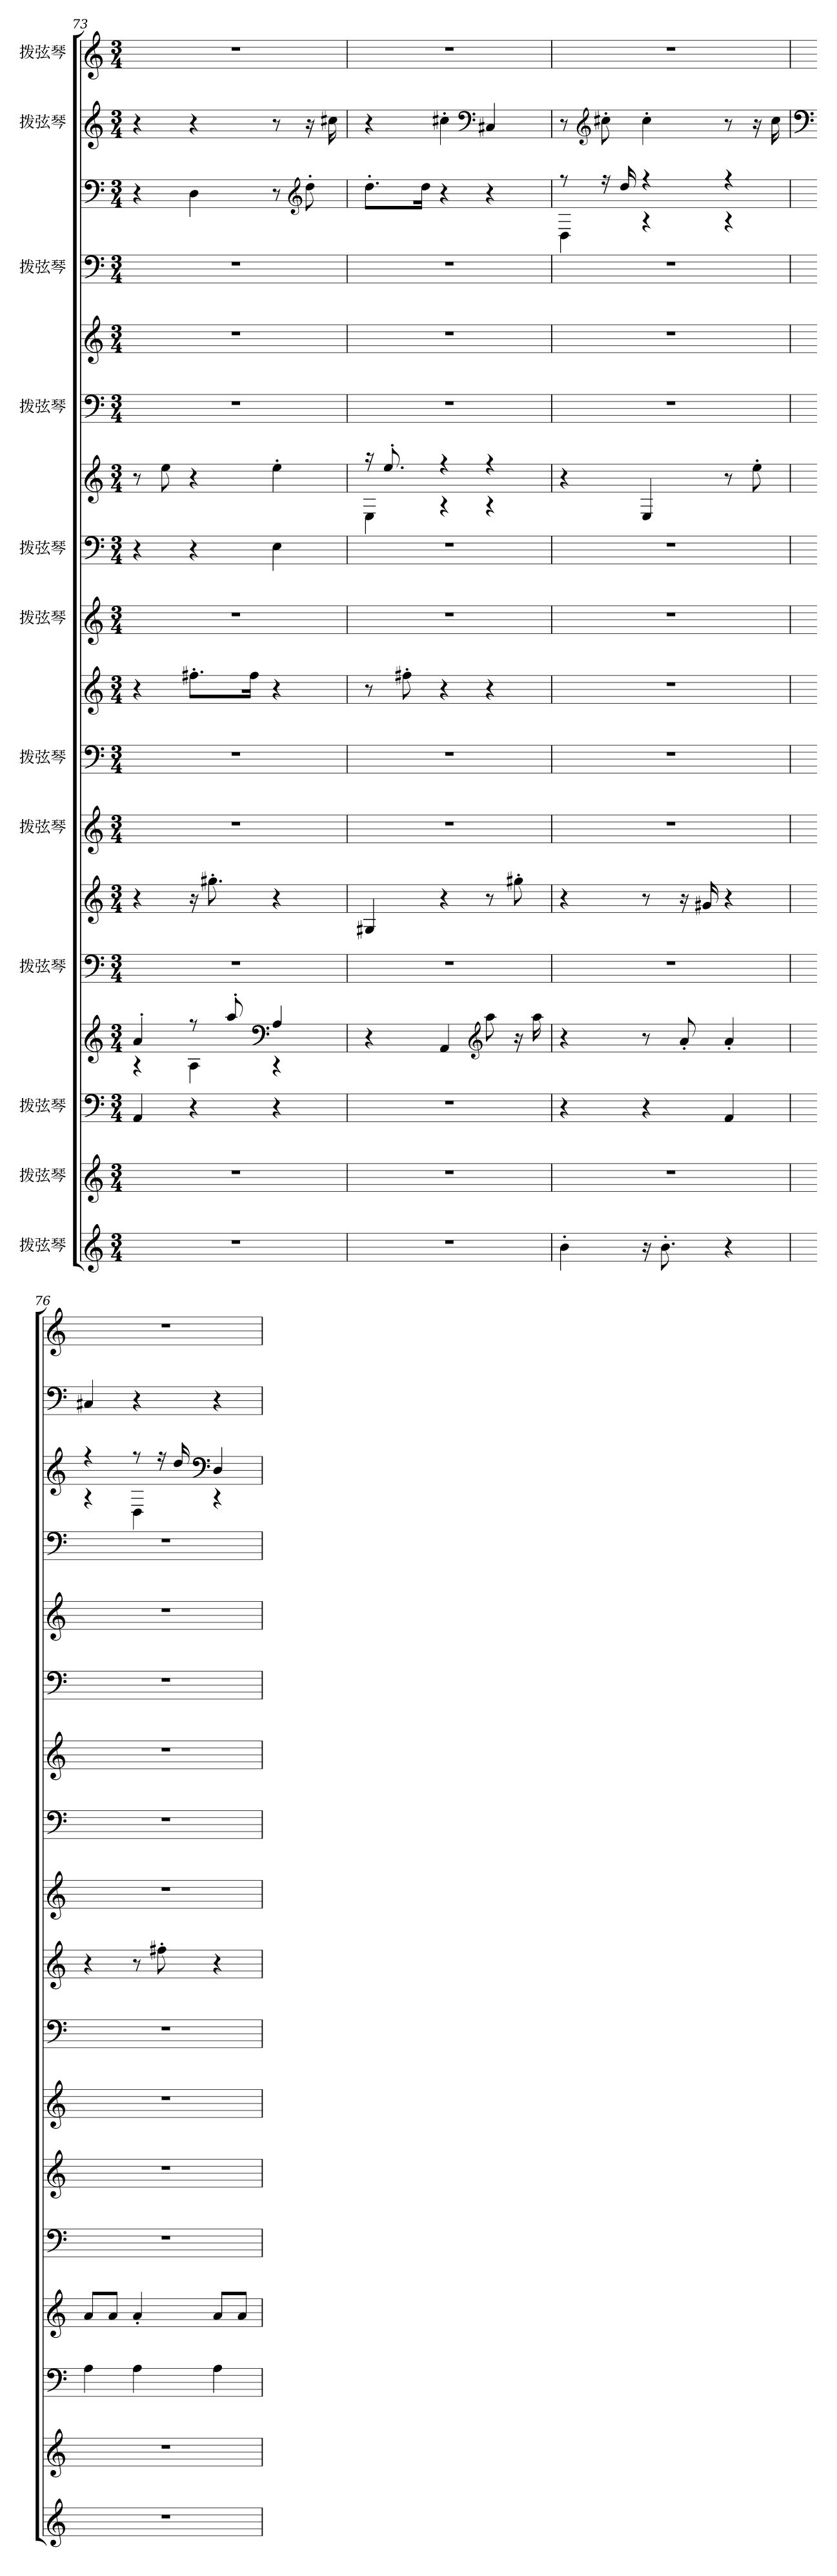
**kern	**kern	**kern	**kern	**kern	**kern	**kern	**kern	**kern	**kern	**kern	**kern	**kern	**kern	**kern	**kern	**kern	**kern
*part12	*part11	*part10	*part10	*part9	*part9	*part8	*part7	*part7	*part6	*part5	*part5	*part4	*part4	*part3	*part3	*part2	*part1
*staff18	*staff17	*staff16	*staff15	*staff14	*staff13	*staff12	*staff11	*staff10	*staff9	*staff8	*staff7	*staff6	*staff5	*staff4	*staff3	*staff2	*staff1
*I"拨弦琴	*I"拨弦琴	*I"拨弦琴	*	*I"拨弦琴	*	*I"拨弦琴	*I"拨弦琴	*	*I"拨弦琴	*I"拨弦琴	*	*I"拨弦琴	*	*I"拨弦琴	*	*I"拨弦琴	*I"拨弦琴
*clefG2	*clefG2	*clefF4	*clefG2	*clefF4	*clefG2	*clefG2	*clefF4	*clefG2	*clefG2	*clefF4	*clefG2	*clefF4	*clefG2	*clefF4	*clefF4	*clefG2	*clefG2
*k[]	*k[]	*k[]	*k[]	*k[]	*k[]	*k[]	*k[]	*k[]	*k[]	*k[]	*k[]	*k[]	*k[]	*k[]	*k[]	*k[]	*k[]
*M3/4	*M3/4	*M3/4	*M3/4	*M3/4	*M3/4	*M3/4	*M3/4	*M3/4	*M3/4	*M3/4	*M3/4	*M3/4	*M3/4	*M3/4	*M3/4	*M3/4	*M3/4
=73	=73	=73	=73	=73	=73	=73	=73	=73	=73	=73	=73	=73	=73	=73	=73	=73	=73
*	*	*	*^	*	*	*	*	*	*	*	*	*	*	*	*	*	*
2.r	2.r	4AA/	4a'/	4r	2.r	4r	2.r	2.r	4r	2.r	4r	8r	2.r	2.r	2.r	4r	4r	2.r
.	.	.	.	.	.	.	.	.	.	.	.	8ee\	.	.	.	.	.	.
.	.	4r	8r	4A\	.	16r	.	.	8.ff#X'\L	.	4r	4r	.	.	.	4D\	4r	.
.	.	.	.	.	.	8.gg#X'\	.	.	.	.	.	.	.	.	.	.	.	.
.	.	.	8aa'/	.	.	.	.	.	.	.	.	.	.	.	.	.	.	.
.	.	.	.	.	.	.	.	.	16ff#\Jk	.	.	.	.	.	.	.	.	.
*	*	*	*clefF4	*	*	*	*	*	*	*	*	*	*	*	*	*	*	*
.	.	4r	4A/	4r	.	4r	.	.	4r	.	4E\	4ee'\	.	.	.	8r	8r	.
*	*	*	*	*	*	*	*	*	*	*	*	*	*	*	*	*clefG2	*	*
.	.	.	.	.	.	.	.	.	.	.	.	.	.	.	.	8dd'\	16r	.
.	.	.	.	.	.	.	.	.	.	.	.	.	.	.	.	.	16cc#X\	.
*	*	*	*v	*v	*	*	*	*	*	*	*	*	*	*	*	*	*	*
=74	=74	=74	=74	=74	=74	=74	=74	=74	=74	=74	=74	=74	=74	=74	=74	=74	=74
*	*	*	*	*	*	*	*	*	*	*	*^	*	*	*	*	*	*
2.r	2.r	2.r	4r	2.r	4G#X/	2.r	2.r	8r	2.r	2.r	16r	4E\	2.r	2.r	2.r	8.dd'\L	4r	2.r
.	.	.	.	.	.	.	.	.	.	.	8.ee'/	.	.	.	.	.	.	.
.	.	.	.	.	.	.	.	8ff#X'\	.	.	.	.	.	.	.	.	.	.
.	.	.	.	.	.	.	.	.	.	.	.	.	.	.	.	16dd\Jk	.	.
.	.	.	4AA/	.	4r	.	.	4r	.	.	4r	4r	.	.	.	4r	4cc#X'\	.
*	*	*	*clefG2	*	*	*	*	*	*	*	*	*	*	*	*	*	*clefF4	*
.	.	.	8aa\	.	8r	.	.	4r	.	.	4r	4r	.	.	.	4r	4C#X/	.
.	.	.	16r	.	8gg#X'\	.	.	.	.	.	.	.	.	.	.	.	.	.
.	.	.	16aa\	.	.	.	.	.	.	.	.	.	.	.	.	.	.	.
*	*	*	*	*	*	*	*	*	*	*	*v	*v	*	*	*	*	*	*
!!LO:PB:g=z
=75	=75	=75	=75	=75	=75	=75	=75	=75	=75	=75	=75	=75	=75	=75	=75	=75	=75
*	*	*	*	*	*	*	*	*	*	*	*	*	*	*	*^	*	*
4b'\	2.r	4r	4r	2.r	4r	2.r	2.r	2.r	2.r	2.r	4r	2.r	2.r	2.r	8r	4D\	8r	2.r
*	*	*	*	*	*	*	*	*	*	*	*	*	*	*	*	*	*clefG2	*
.	.	.	.	.	.	.	.	.	.	.	.	.	.	.	16r	.	8cc#X'\	.
.	.	.	.	.	.	.	.	.	.	.	.	.	.	.	16dd/	.	.	.
16r	.	4r	8r	.	8r	.	.	.	.	.	4E/	.	.	.	4r	4r	4cc#'\	.
8.b'\	.	.	.	.	.	.	.	.	.	.	.	.	.	.	.	.	.	.
.	.	.	8a'/	.	16r	.	.	.	.	.	.	.	.	.	.	.	.	.
.	.	.	.	.	16g#X/	.	.	.	.	.	.	.	.	.	.	.	.	.
4r	.	4AA/	4a'/	.	4r	.	.	.	.	.	8r	.	.	.	4r	4r	8r	.
.	.	.	.	.	.	.	.	.	.	.	8ee'\	.	.	.	.	.	16r	.
.	.	.	.	.	.	.	.	.	.	.	.	.	.	.	.	.	16cc#\	.
=76	=76	=76	=76	=76	=76	=76	=76	=76	=76	=76	=76	=76	=76	=76	=76	=76	=76	=76
*	*	*	*	*	*	*	*	*	*	*	*	*	*	*	*	*	*clefF4	*
2.r	2.r	4A\	8a/L	2.r	2.r	2.r	2.r	4r	2.r	2.r	2.r	2.r	2.r	2.r	4r	4r	4C#X/	2.r
.	.	.	8a/J	.	.	.	.	.	.	.	.	.	.	.	.	.	.	.
.	.	4A\	4a'/	.	.	.	.	8r	.	.	.	.	.	.	8r	4D\	4r	.
.	.	.	.	.	.	.	.	8ff#X'\	.	.	.	.	.	.	16r	.	.	.
.	.	.	.	.	.	.	.	.	.	.	.	.	.	.	16dd/	.	.	.
*	*	*	*	*	*	*	*	*	*	*	*	*	*	*	*clefF4	*	*	*
.	.	4A\	8a/L	.	.	.	.	4r	.	.	.	.	.	.	4D/	4r	4r	.
.	.	.	8a/J	.	.	.	.	.	.	.	.	.	.	.	.	.	.	.
*	*	*	*	*	*	*	*	*	*	*	*	*	*	*	*v	*v	*	*
=	=	=	=	=	=	=	=	=	=	=	=	=	=	=	=	=	=
*-	*-	*-	*-	*-	*-	*-	*-	*-	*-	*-	*-	*-	*-	*-	*-	*-	*-
